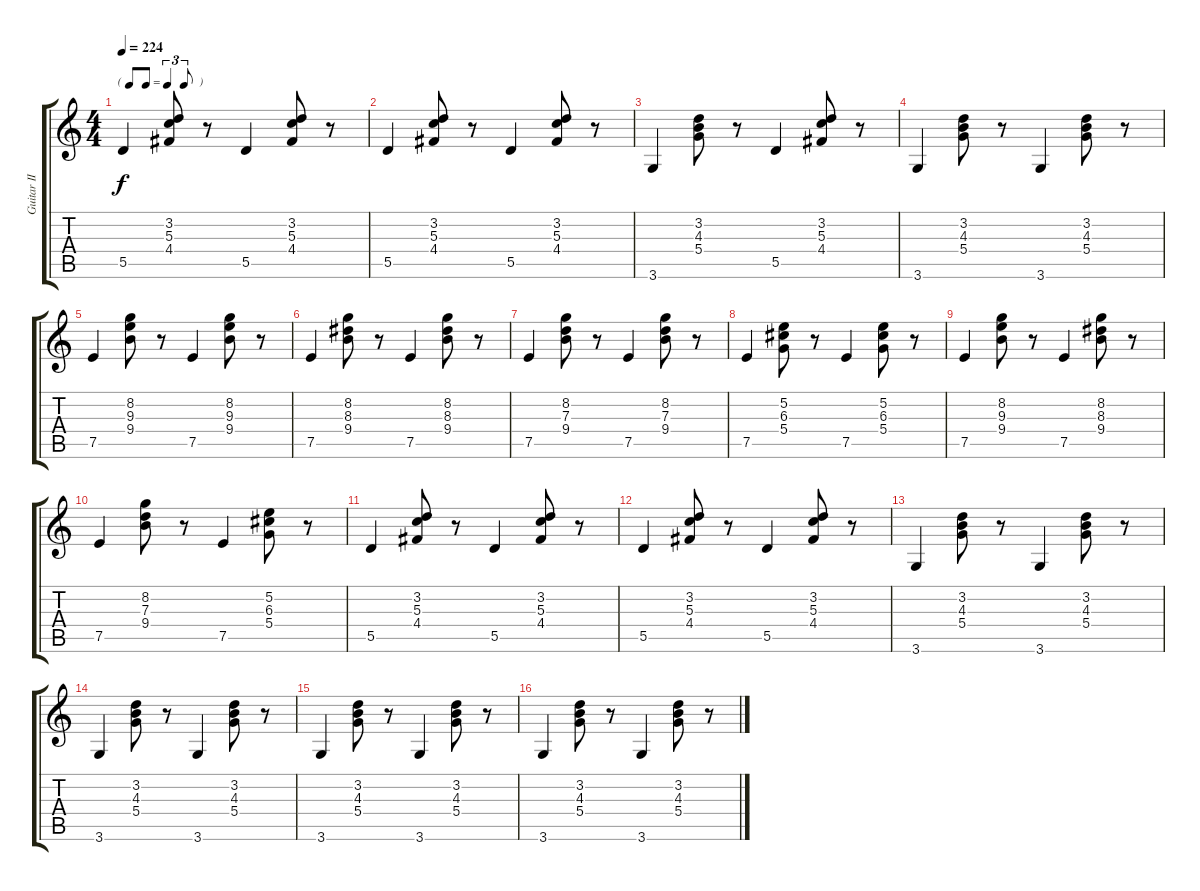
\track ("Guitar II" "Guitar II") {instrument acousticguitarsteel}
\staff {score tabs}
\tuning (E4 B3 G3 D3 A2 E2) {hide}
\ts (4 4)
\tf triplet8th
\tempo 224
\clef g2
\ks c
5.5.4{dy f} (3.2 5.3 4.4).8 r.8 5.5.4 (3.2 5.3 4.4).8 r.8 |
5.5.4 (3.2 5.3 4.4).8 r.8 5.5.4 (3.2 5.3 4.4).8 r.8 |
3.6.4 (3.2 4.3 5.4).8 r.8 5.5.4 (3.2 5.3 4.4).8 r.8 |
3.6.4 (3.2 4.3 5.4).8 r.8 3.6.4 (3.2 4.3 5.4).8 r.8 |
7.5.4 (8.2 9.3 9.4).8 r.8 7.5.4 (8.2 9.3 9.4).8 r.8 |
7.5.4 (8.2 8.3 9.4).8 r.8 7.5.4 (8.2 8.3 9.4).8 r.8 |
7.5.4 (8.2 7.3 9.4).8 r.8 7.5.4 (8.2 7.3 9.4).8 r.8 |
7.5.4 (5.2 6.3 5.4).8 r.8 7.5.4 (5.2 6.3 5.4).8 r.8 |
7.5.4 (8.2 9.3 9.4).8 r.8 7.5.4 (8.2 8.3 9.4).8 r.8 |
7.5.4 (8.2 7.3 9.4).8 r.8 7.5.4 (5.2 6.3 5.4).8 r.8 |
5.5.4 (3.2 5.3 4.4).8 r.8 5.5.4 (3.2 5.3 4.4).8 r.8 |
5.5.4 (3.2 5.3 4.4).8 r.8 5.5.4 (3.2 5.3 4.4).8 r.8 |
3.6.4 (3.2 4.3 5.4).8 r.8 3.6.4 (3.2 4.3 5.4).8 r.8 |
3.6.4 (3.2 4.3 5.4).8 r.8 3.6.4 (3.2 4.3 5.4).8 r.8 |
3.6.4 (3.2 4.3 5.4).8 r.8 3.6.4 (3.2 4.3 5.4).8 r.8 |
3.6.4 (3.2 4.3 5.4).8 r.8 3.6.4 (3.2 4.3 5.4).8 r.8
